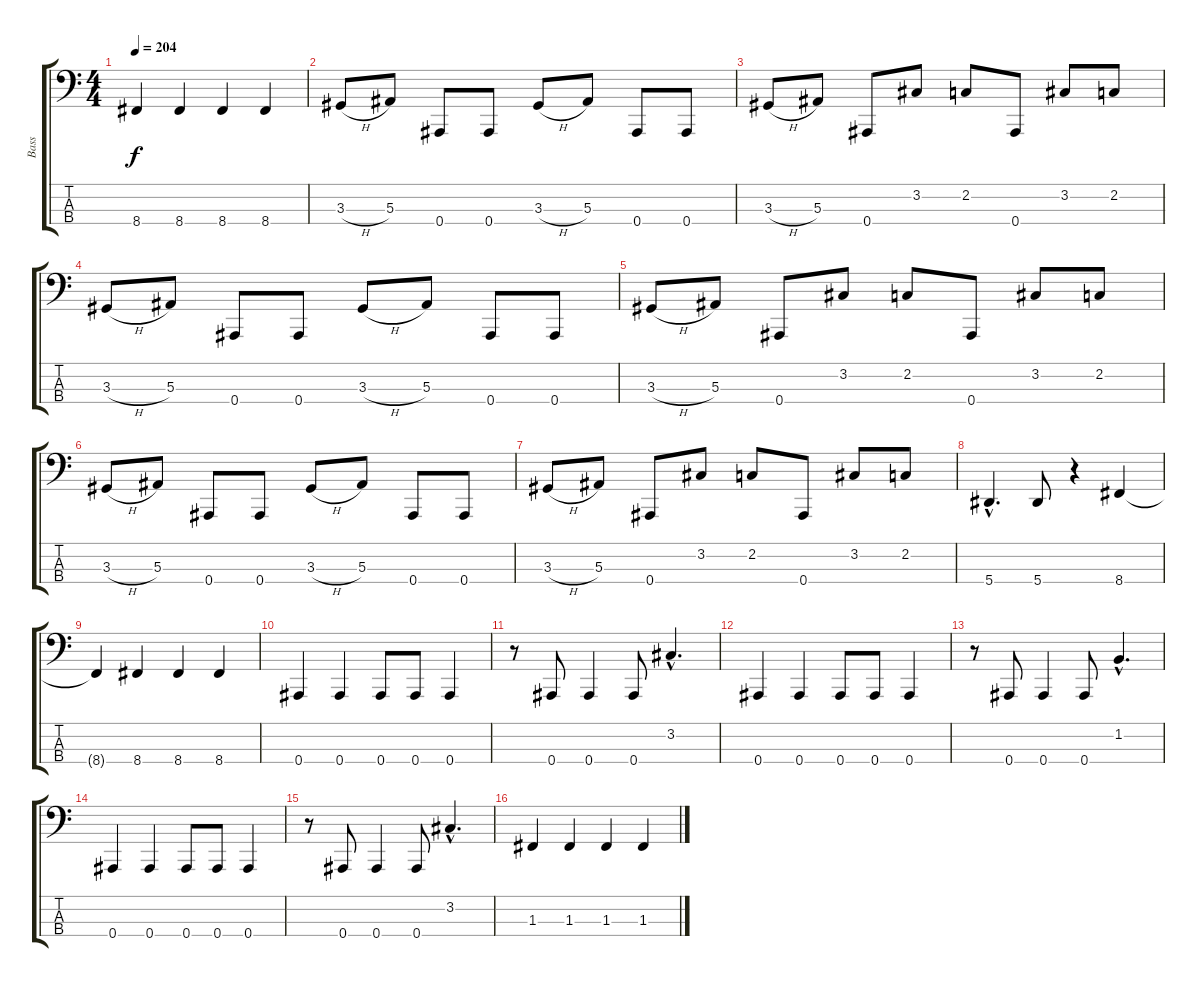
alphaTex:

\track ("Bass" "Bass") {instrument electricbassfinger}
\staff {score tabs}
\tuning (Eb2 Bb1 F1 Bb0) {hide}
\ts (4 4)
\tempo 204
\clef f4
\ks c
8.4{t}.4{dy f} 8.4.4 8.4.4 8.4.4 |
3.3{h}.8 5.3.8 0.4.8 0.4.8 3.3{h}.8 5.3.8 0.4.8 0.4.8 |
3.3{h}.8 5.3.8 0.4.8 3.2.8 2.2.8 0.4.8 3.2.8 2.2.8 |
3.3{h}.8 5.3.8 0.4.8 0.4.8 3.3{h}.8 5.3.8 0.4.8 0.4.8 |
3.3{h}.8 5.3.8 0.4.8 3.2.8 2.2.8 0.4.8 3.2.8 2.2.8 |
3.3{h}.8 5.3.8 0.4.8 0.4.8 3.3{h}.8 5.3.8 0.4.8 0.4.8 |
3.3{h}.8 5.3.8 0.4.8 3.2.8 2.2.8 0.4.8 3.2.8 2.2.8 |
5.4{hac}.4{d} 5.4.8 r.4 8.4.4 |
8.4{t}.4 8.4.4 8.4.4 8.4.4 |
0.4.4 0.4.4 0.4.8 0.4.8 0.4.4 |
r.8 0.4.8 0.4.4 0.4.8 3.2{hac}.4{d} |
0.4.4 0.4.4 0.4.8 0.4.8 0.4.4 |
r.8 0.4.8 0.4.4 0.4.8 1.2{hac}.4{d} |
0.4.4 0.4.4 0.4.8 0.4.8 0.4.4 |
r.8 0.4.8 0.4.4 0.4.8 3.2{hac}.4{d} |
1.3.4 1.3.4 1.3.4 1.3.4
